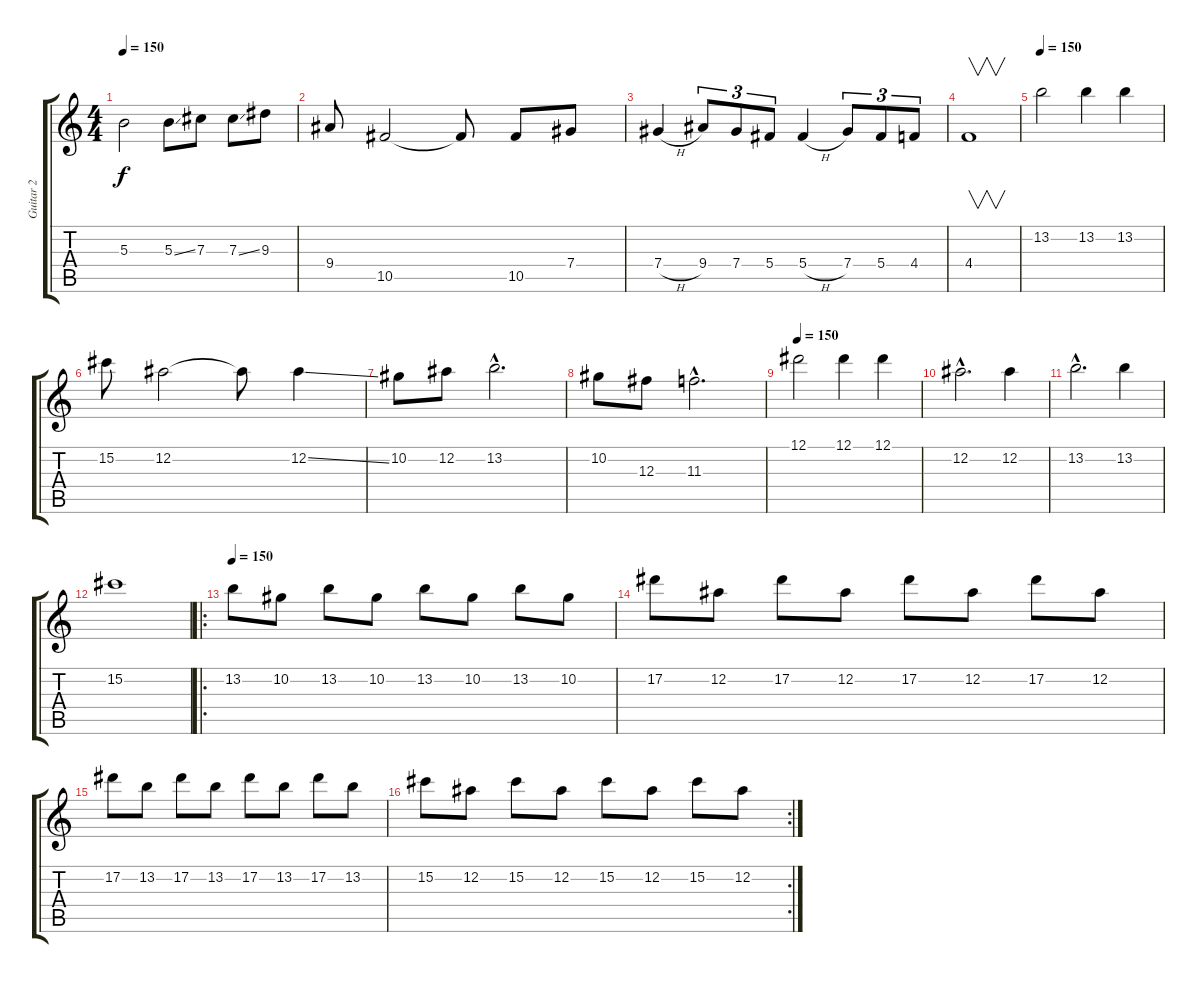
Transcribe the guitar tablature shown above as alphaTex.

\track ("Guitar 2" "Guitar 2") {instrument distortionguitar}
\staff {score tabs}
\tuning (Eb4 Bb3 Gb3 Db3 Ab2 Eb2) {hide}
\ts (4 4)
\tempo 150
\clef g2
\ks c
5.3.2{dy f} 5.3{ss}.8 7.3.8 7.3{ss}.8 9.3.8 |
9.4.8 10.5.2 10.5{t}.8 10.5.8 7.4.8 |
7.4{h}.4 9.4.8{tu (3 2)} 7.4.8{tu (3 2)} 5.4.8{tu (3 2)} 5.4{h}.4 7.4.8{tu (3 2)} 5.4.8{tu (3 2)} 4.4.8{tu (3 2)} |
4.4.1{v} |
\tempo 150
13.2.2 13.2.4 13.2.4 |
15.2.8 12.2.2 12.2{t}.8 12.2{ss}.4 |
10.2.8 12.2.8 13.2{hac}.2{d} |
10.2.8 12.3.8 11.3{hac}.2{d} |
\tempo 150
12.1.2 12.1.4 12.1.4 |
12.2{hac}.2{d} 12.2.4 |
13.2{hac}.2{d} 13.2.4 |
15.2.1 |
\ro
\tempo 150
13.2.8 10.2.8 13.2.8 10.2.8 13.2.8 10.2.8 13.2.8 10.2.8 |
17.2.8 12.2.8 17.2.8 12.2.8 17.2.8 12.2.8 17.2.8 12.2.8 |
17.2.8 13.2.8 17.2.8 13.2.8 17.2.8 13.2.8 17.2.8 13.2.8 |
\rc 2
15.2.8 12.2.8 15.2.8 12.2.8 15.2.8 12.2.8 15.2.8 12.2.8
